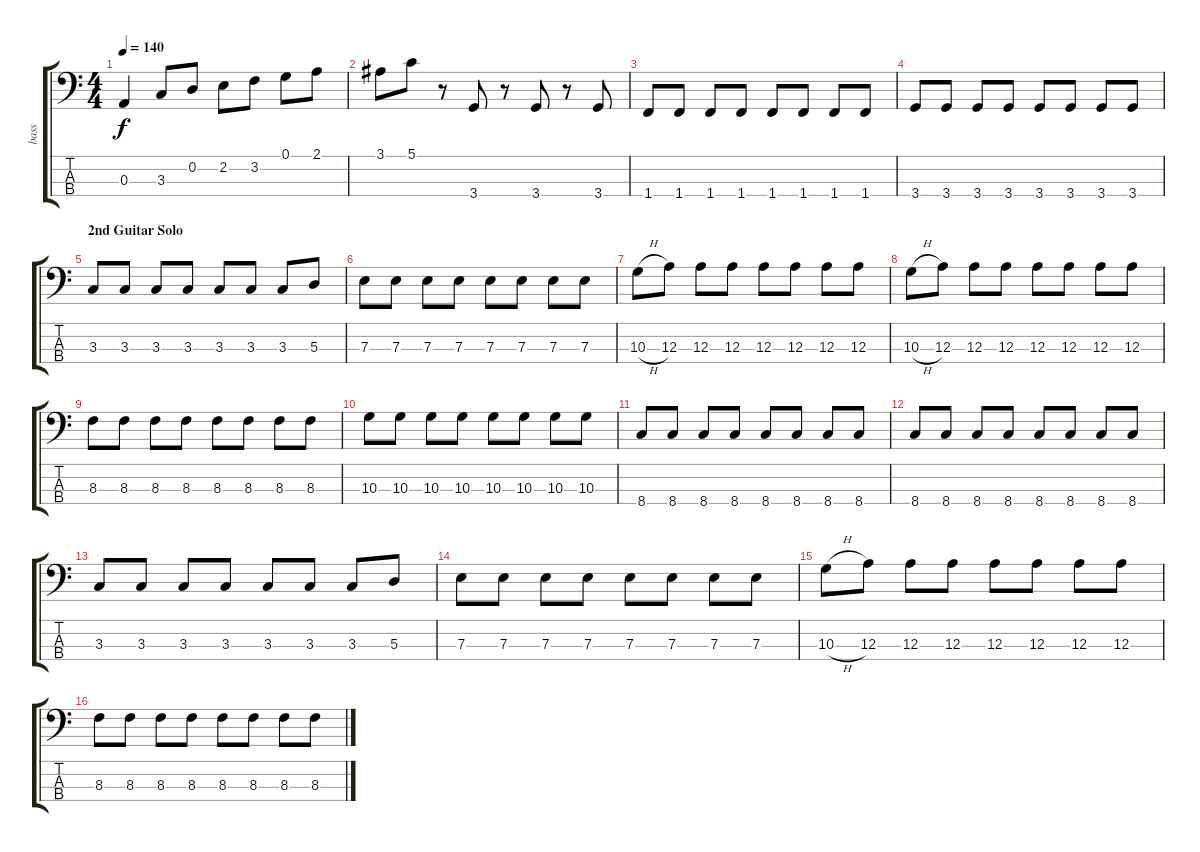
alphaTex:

\track ("bass" "bass") {instrument electricbassfinger}
\staff {score tabs}
\tuning (G2 D2 A1 E1) {hide}
\ts (4 4)
\tempo 140
\clef f4
\ks c
0.3{t}.4{dy f} 3.3.8 0.2.8 2.2.8 3.2.8 0.1.8 2.1.8 |
3.1.8 5.1.8 r.8 3.4.8 r.8 3.4.8 r.8 3.4.8 |
1.4.8 1.4.8 1.4.8 1.4.8 1.4.8 1.4.8 1.4.8 1.4.8 |
3.4.8 3.4.8 3.4.8 3.4.8 3.4.8 3.4.8 3.4.8 3.4.8 |
\section ("" "2nd Guitar Solo")
3.3.8 3.3.8 3.3.8 3.3.8 3.3.8 3.3.8 3.3.8 5.3.8 |
7.3.8 7.3.8 7.3.8 7.3.8 7.3.8 7.3.8 7.3.8 7.3.8 |
10.3{h}.8 12.3.8 12.3.8 12.3.8 12.3.8 12.3.8 12.3.8 12.3.8 |
10.3{h}.8 12.3.8 12.3.8 12.3.8 12.3.8 12.3.8 12.3.8 12.3.8 |
8.3.8 8.3.8 8.3.8 8.3.8 8.3.8 8.3.8 8.3.8 8.3.8 |
10.3.8 10.3.8 10.3.8 10.3.8 10.3.8 10.3.8 10.3.8 10.3.8 |
8.4.8 8.4.8 8.4.8 8.4.8 8.4.8 8.4.8 8.4.8 8.4.8 |
8.4.8 8.4.8 8.4.8 8.4.8 8.4.8 8.4.8 8.4.8 8.4.8 |
3.3.8 3.3.8 3.3.8 3.3.8 3.3.8 3.3.8 3.3.8 5.3.8 |
7.3.8 7.3.8 7.3.8 7.3.8 7.3.8 7.3.8 7.3.8 7.3.8 |
10.3{h}.8 12.3.8 12.3.8 12.3.8 12.3.8 12.3.8 12.3.8 12.3.8 |
8.3.8 8.3.8 8.3.8 8.3.8 8.3.8 8.3.8 8.3.8 8.3.8
